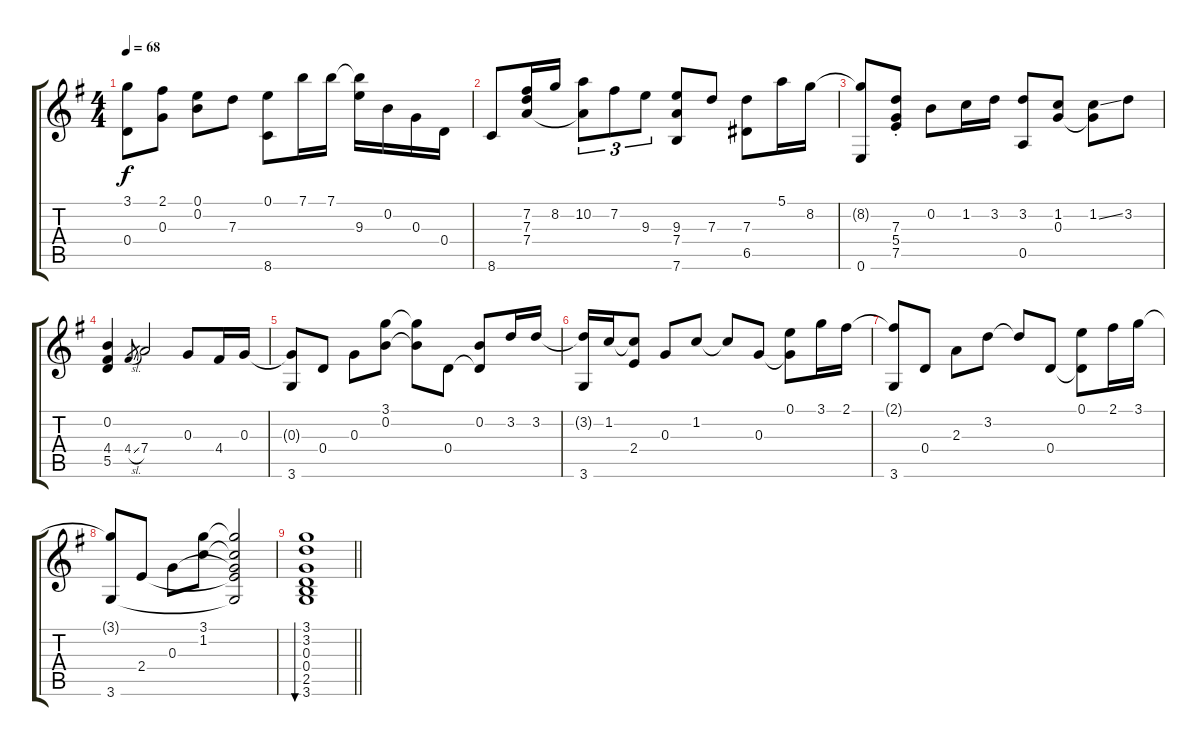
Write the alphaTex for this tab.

\track "" {instrument acousticguitarsteel}
\staff {score tabs}
\tuning (E4 B3 G3 D3 A2 E2) {hide}
\ts (4 4)
\tempo 68
\clef g2
\ks g
(3.1{t} 0.4).8{dy f} (2.1 0.3).8 (0.1 0.2).8 7.3.8 (0.1 8.6).8 7.1.16 7.1.16 (7.1{t} 9.3).16 0.2.16 0.3.16 0.4.16 |
8.6.8 (7.2 7.3 7.4).16 8.2.16 (10.2 7.4{t}).8{tu (3 2)} 7.2.8{tu (3 2)} 9.3.8{tu (3 2)} (9.3 7.4 7.6).8 7.3.8 (7.3 6.5).8 5.1.16 8.2.16 |
(8.2{t} 0.6).8 (7.3{st} 5.4{st} 7.5{st}).8 0.2.8 1.2.16 3.2.16 (3.2 0.5).8 (1.2 0.3).8 (1.2{ss} 0.3{t}).8 3.2.8 |
(0.2 4.4 5.5).4 4.4{sl}.8{gr} 7.4.2 0.3.8 4.4.16 0.3.16 |
(0.3{t} 3.6).8 0.4.8 0.3.8 (3.1 0.2).8 (3.1{t} 0.2{t}).8 0.4.8 (0.2 0.4{t}).8 3.2.16 3.2.16 |
(3.2{t} 3.6).16 1.2.16 (1.2{t} 2.4).8 0.3.8 1.2.8 1.2{t}.8 0.3.8 (0.1 0.3{t}).8 3.1.16 2.1.16 |
(2.1{t} 3.6).8 0.4.8 2.3.8 3.2.8 3.2{t}.8 0.4.8 (0.1 0.4{t}).8 2.1.16 3.1.16 |
(3.1{t} 3.6).8 2.4.8 0.3.8 (3.1 1.2).8 (3.1{t} 1.2{t} 0.3{t} 2.4{t} 3.6{t}).2 |
\barLineRight lightlight
(3.1 3.2 0.3 0.4 2.5 3.6).1{bu 240}
